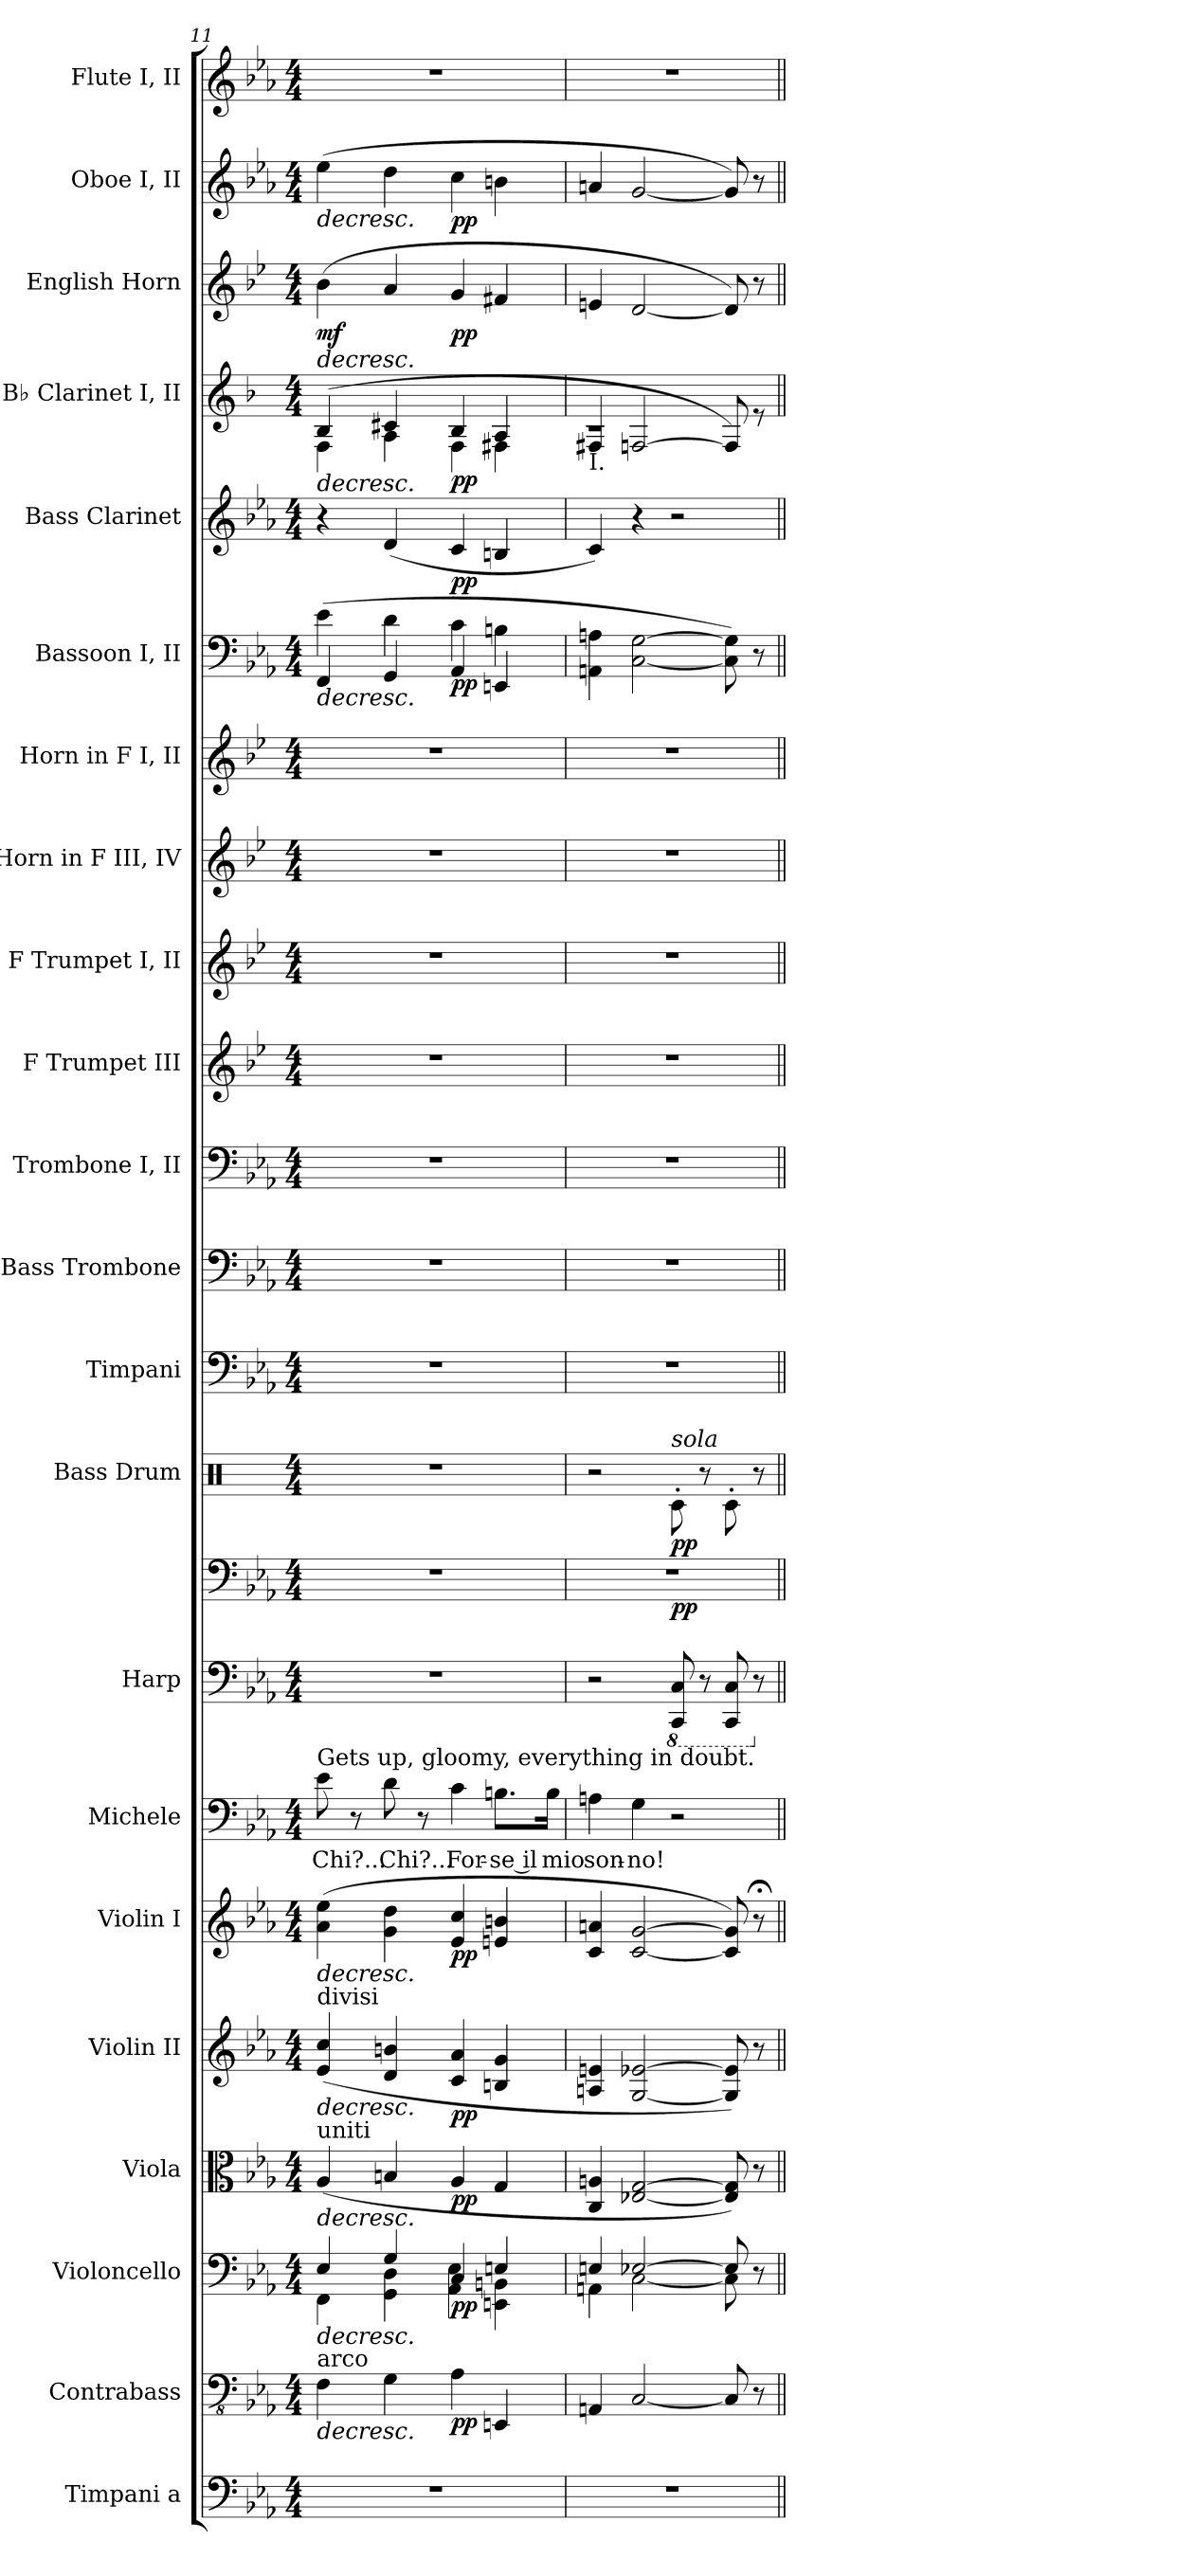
**kern	**kern	**dynam	**kern	**dynam	**kern	**dynam	**kern	**dynam	**kern	**dynam	**kern	**text	**kern	**kern	**dynam	**kern	**dynam	**kern	**kern	**kern	**kern	**kern	**kern	**kern	**kern	**dynam	**kern	**dynam	**kern	**dynam	**kern	**dynam	**kern	**dynam	**kern
*part22	*part21	*part21	*part20	*part20	*part19	*part19	*part18	*part18	*part17	*part17	*part16	*part16	*part15	*part15	*part15	*part14	*part14	*part13	*part12	*part11	*part10	*part9	*part8	*part7	*part6	*part6	*part5	*part5	*part4	*part4	*part3	*part3	*part2	*part2	*part1
*staff23	*staff22	*staff22	*staff21	*staff21	*staff20	*staff20	*staff19	*staff19	*staff18	*staff18	*staff17	*staff17	*staff16	*staff15	*staff15/16	*staff14	*staff14	*staff13	*staff12	*staff11	*staff10	*staff9	*staff8	*staff7	*staff6	*staff6	*staff5	*staff5	*staff4	*staff4	*staff3	*staff3	*staff2	*staff2	*staff1
*I"Timpani a	*I"Contrabass	*	*I"Violoncello	*	*I"Viola	*	*I"Violin II	*	*I"Violin I	*	*I"Michele	*	*I"Harp	*	*	*I"Bass Drum	*	*I"Timpani	*I"Bass Trombone	*I"Trombone I, II	*I"F Trumpet III	*I"F Trumpet I, II	*I"Horn in F III, IV	*I"Horn in F I, II	*I"Bassoon I, II	*	*I"Bass Clarinet	*	*I"B♭ Clarinet I, II	*	*I"English Horn	*	*I"Oboe I, II	*	*I"Flute I, II
*I'Timp. a	*I'Cb.	*	*I'Vc.	*	*I'Vla.	*	*I'Vln. II	*	*I'Vln. I	*	*I'M.	*	*I'Hrp.	*	*	*I'B. Dr.	*	*I'Timp.	*I'B. Tbn.	*I'Tbn. I, II	*I'F Tpt. III	*I'F Tpt. I, II	*	*	*I'Bsn. I, II	*	*I'B. Cl.	*	*I'B♭ Cl. I, II	*	*I'E. Hn.	*	*I'Ob. I, II	*	*I'Fl. I, II
*clefF4	*clefFv4	*	*clefF4	*	*clefC3	*	*clefG2	*	*clefG2	*	*clefF4	*	*clefF4	*clefF4	*	*clefX	*	*clefF4	*clefF4	*clefF4	*clefG2	*clefG2	*clefG2	*clefG2	*clefF4	*	*clefG2	*	*clefG2	*	*clefG2	*	*clefG2	*	*clefG2
*	*	*	*	*	*	*	*	*	*	*	*	*	*	*	*	*	*	*	*	*	*ITrd-3c-5	*ITrd-3c-5	*ITrd4c7	*ITrd4c7	*	*	*ITrd8c14	*	*ITrd1c2	*	*ITrd4c7	*	*	*	*
*k[b-e-a-]	*k[b-e-a-]	*	*k[b-e-a-]	*	*k[b-e-a-]	*	*k[b-e-a-]	*	*k[b-e-a-]	*	*k[b-e-a-]	*	*k[b-e-a-]	*k[b-e-a-]	*	*k[]	*	*k[b-e-a-]	*k[b-e-a-]	*k[b-e-a-]	*k[b-e-a-]	*k[b-e-a-]	*k[b-e-a-]	*k[b-e-a-]	*k[b-e-a-]	*	*k[b-e-a-]	*	*k[b-e-a-]	*	*k[b-e-a-]	*	*k[b-e-a-]	*	*k[b-e-a-]
*M4/4	*M4/4	*	*M4/4	*	*M4/4	*	*M4/4	*	*M4/4	*	*M4/4	*	*M4/4	*M4/4	*	*M4/4	*	*M4/4	*M4/4	*M4/4	*M4/4	*M4/4	*M4/4	*M4/4	*M4/4	*	*M4/4	*	*M4/4	*	*M4/4	*	*M4/4	*	*M4/4
*MM50	*MM50	*	*MM50	*	*MM50	*	*MM50	*	*MM50	*	*MM50	*	*MM50	*MM50	*	*MM50	*	*MM50	*MM50	*MM50	*MM50	*MM50	*MM50	*MM50	*MM50	*	*MM50	*	*MM50	*	*MM50	*	*MM50	*	*MM50
=11	=11	=11	=11	=11	=11	=11	=11	=11	=11	=11	=11	=11	=11	=11	=11	=11	=11	=11	=11	=11	=11	=11	=11	=11	=11	=11	=11	=11	=11	=11	=11	=11	=11	=11	=11
!	!	!	!	!	!	!	!	!	!	!	!LO:TX:a:t=Gets up, gloomy, everything in doubt.	!	!	!	!	!	!	!	!	!	!	!	!	!	!	!	!	!	!	!	!	!	!	!	!
!	!	!	!	!	!	!	!LO:TX:a:t=divisi	!	!	!	!	!	!	!	!	!	!	!	!	!	!	!	!	!	!	!	!	!	!	!	!	!	!	!	!
!	!	!	!	!	!LO:TX:a:t=uniti	!	!	!	!	!	!	!	!	!	!	!	!	!	!	!	!	!	!	!	!	!	!	!	!	!	!	!	!	!	!
!	!LO:TX:a:t=arco	!	!	!	!	!	!	!	!	!	!	!	!	!	!	!	!	!	!	!	!	!	!	!	!	!	!	!	!	!	!	!	!	!	!
!	!	!LO:HP:b	!	!LO:HP:b	!	!LO:HP:b	!	!LO:HP:b	!	!LO:HP:b	!	!	!	!	!	!	!	!	!	!	!	!	!	!	!	!LO:HP:b	!	!	!	!LO:HP:b	!	!LO:HP:b	!	!LO:HP:b	!
*	*	*	*^	*	*	*	*	*	*	*	*	*	*	*	*	*	*	*	*	*	*	*	*	*	*^	*	*	*	*^	*	*	*	*	*	*
!	!	!	!	!	!	!	!	!	!	!	!	!	!	!	!	!	!	!	!	!	!	!	!	!	!	!	!	!	!	!	!	!	!	!	!LO:DY:n=1:b	!	!	!
1r	4FF\	>	4E-/	4FF\	>	(4A-/	>	(4e-/ 4cc/	>	(4a-\ 4ee-\	>	8e-\	Chi?...	1r	1r	.	1r	.	1r	1r	1r	1r	1r	1r	1r	(>4e-\	4FF/	>	4r	.	(4A-/	4E-\	>	(4e-\	> mf	(4ee-\	>	1r
.	.	.	.	.	.	.	.	.	.	.	.	8r	.	.	.	.	.	.	.	.	.	.	.	.	.	.	.	.	.	.	.	.	.	.	.	.	.	.
.	4GG\	.	4G/	4GG\ 4D\	.	4Bn/	.	4d/ 4bn/	.	4g\ 4dd\	.	8d\	Chi?...	.	.	.	.	.	.	.	.	.	.	.	.	4d\	4GG/	.	(4D/	.	4Bn/	4G\	.	4d/	.	4dd\	.	.
.	.	.	.	.	.	.	.	.	.	.	.	8r	.	.	.	.	.	.	.	.	.	.	.	.	.	.	.	.	.	.	.	.	.	.	.	.	.	.
!	!	!LO:DY:b	!	!	!LO:DY:b	!	!LO:DY:b	!	!LO:DY:b	!	!LO:DY:b	!	!	!	!	!	!	!	!	!	!	!	!	!	!	!	!	!LO:DY:b	!	!LO:DY:b	!	!	!LO:DY:b	!	!LO:DY:n=2:b	!	!LO:DY:b	!
.	4AA-\	pp	4C/	4AA-\ 4E-\	pp	4A-i/	pp	4c/ 4a-/	pp	4e-/ 4cc/	pp	4c\	For-	.	.	.	.	.	.	.	.	.	.	.	.	4c\	4AA-/	pp	4C/	pp	4A-/	4E-\	pp	4c/	pp	4cc\	pp	.
.	4EEEn/	.	4En/	4EEn\ 4BBn\	.	4G/	.	4Bn/ 4g/	.	4en/ 4bn/	.	8.Bn\L	se il	.	.	.	.	.	.	.	.	.	.	.	.	4Bn\	4EEn/	.	4BBn/	.	4G/	4En\	.	4Bn/	.	4bn\	.	.
.	.	.	.	.	.	.	.	.	.	.	.	16B\Jk	mio	.	.	.	.	.	.	.	.	.	.	.	.	.	.	.	.	.	.	.	.	.	.	.	.	.
*	*	*	*	*	*	*	*	*	*	*	*	*	*	*	*	*	*	*	*	*	*	*	*	*	*	*v	*v	*	*	*	*	*	*	*	*	*	*	*
=12	=12	=12	=12	=12	=12	=12	=12	=12	=12	=12	=12	=12	=12	=12	=12	=12	=12	=12	=12	=12	=12	=12	=12	=12	=12	=12	=12	=12	=12	=12	=12	=12	=12	=12	=12	=12	=12
*	*	*	*	*	*	*	*	*	*	*	*	*	*	*	*	*	*	*	*	*	*	*	*	*	*	*	*	*	*	*	*	*	*	*	*	*	*MM54
*	*	*	*	*	*	*	*	*	*	*	*	*	*	*	*^	*	*	*	*	*	*	*	*	*	*	*	*	*	*	*	*	*	*	*	*	*	*
!	!	!	!	!	!	!	!	!	!	!	!	!	!	!	!	!	!	!	!	!	!	!	!	!	!	!	!	!	!	!	!LO:TX:b:t=I.	!	!	!	!	!	!	!
1r	4AAAn/	.	4En/	4AAn\	.	4C/ 4An/	.	4An/ 4en/	.	4c/ 4an/	.	4An\	son-	2r	1r	2ryy	.	2r	.	1r	1r	1r	1r	1r	1r	1r	4AAn\ 4An\	.	4C/)	.	4En/	1rc	.	4An/	.	4an/	.	1r
.	[2CC/	.	[2E-X/	[2C\	.	[2E-X/ [2G/	.	[2G/ [2e-X/	.	[2c/ [2g/	.	4G\	-no!	.	.	.	.	.	.	.	.	.	.	.	.	.	[2C\ [2G\	.	4r	.	[2E-X/	.	.	[2G/	.	[2g/	.	.
*	*	*	*	*	*	*	*	*	*	*	*	*	*	*8ba	*	*	*	*	*	*	*	*	*	*	*	*	*	*	*	*	*	*	*	*	*	*	*	*
!	!	!	!	!	!	!	!	!	!	!	!	!	!	!	!	!	!	!LO:TX:a:i:t=sola	!	!	!	!	!	!	!	!	!	!	!	!	!	!	!	!	!	!	!	!
!	!	!	!	!	!	!	!	!	!	!	!	!	!	!	!	!	!LO:DY:b	!	!LO:DY:b	!	!	!	!	!	!	!	!	!	!	!	!	!	!	!	!	!	!	!
.	.	.	.	.	.	.	.	.	.	.	.	2r	.	8CCC/ 8CC/	.	2ryy	pp	8Rc'\	pp	.	.	.	.	.	.	.	.	.	2r	.	.	.	.	.	.	.	.	.
.	.	.	.	.	.	.	.	.	.	.	.	.	.	8r	.	.	.	8r	.	.	.	.	.	.	.	.	.	.	.	.	.	.	.	.	.	.	.	.
.	8CC/]	.	8E-/]	8C\]	.	8E-/] 8G/])	.	8G/] 8e-/])	]	8c/] 8g/])	.	.	.	8CCC/ 8CC/	.	.	.	8Rc'\	.	.	.	.	.	.	.	.	8C\] 8G\])	]	.	.	8E-/])	.	]	8G/])	]	8g/])	]	.
*	*	*	*	*	*	*	*	*	*	*	*	*	*	*X8ba	*	*	*	*	*	*	*	*	*	*	*	*	*	*	*	*	*	*	*	*	*	*	*	*
.	8r	]	8r	8ryy	]	8r	.	8r	.	8r;<	.	.	.	8r	.	.	.	8r	.	.	.	.	.	.	.	.	8r	.	.	.	8re	.	.	8r	.	8r	.	.
*	*	*	*v	*v	*	*	*	*	*	*	*	*	*	*	*v	*v	*	*	*	*	*	*	*	*	*	*	*	*	*	*	*v	*v	*	*	*	*	*	*
.	.	.	.	.	.	]	.	.	.	]	.	.	.	.	.	.	.	.	.	.	.	.	.	.	.	.	.	.	.	.	.	.	.	.	.
=||	=||	=||	=||	=||	=||	=||	=||	=||	=||	=||	=||	=||	=||	=||	=||	=||	=||	=||	=||	=||	=||	=||	=||	=||	=||	=||	=||	=||	=||	=||	=||	=||	=||	=||	=||
*-	*-	*-	*-	*-	*-	*-	*-	*-	*-	*-	*-	*-	*-	*-	*-	*-	*-	*-	*-	*-	*-	*-	*-	*-	*-	*-	*-	*-	*-	*-	*-	*-	*-	*-	*-
